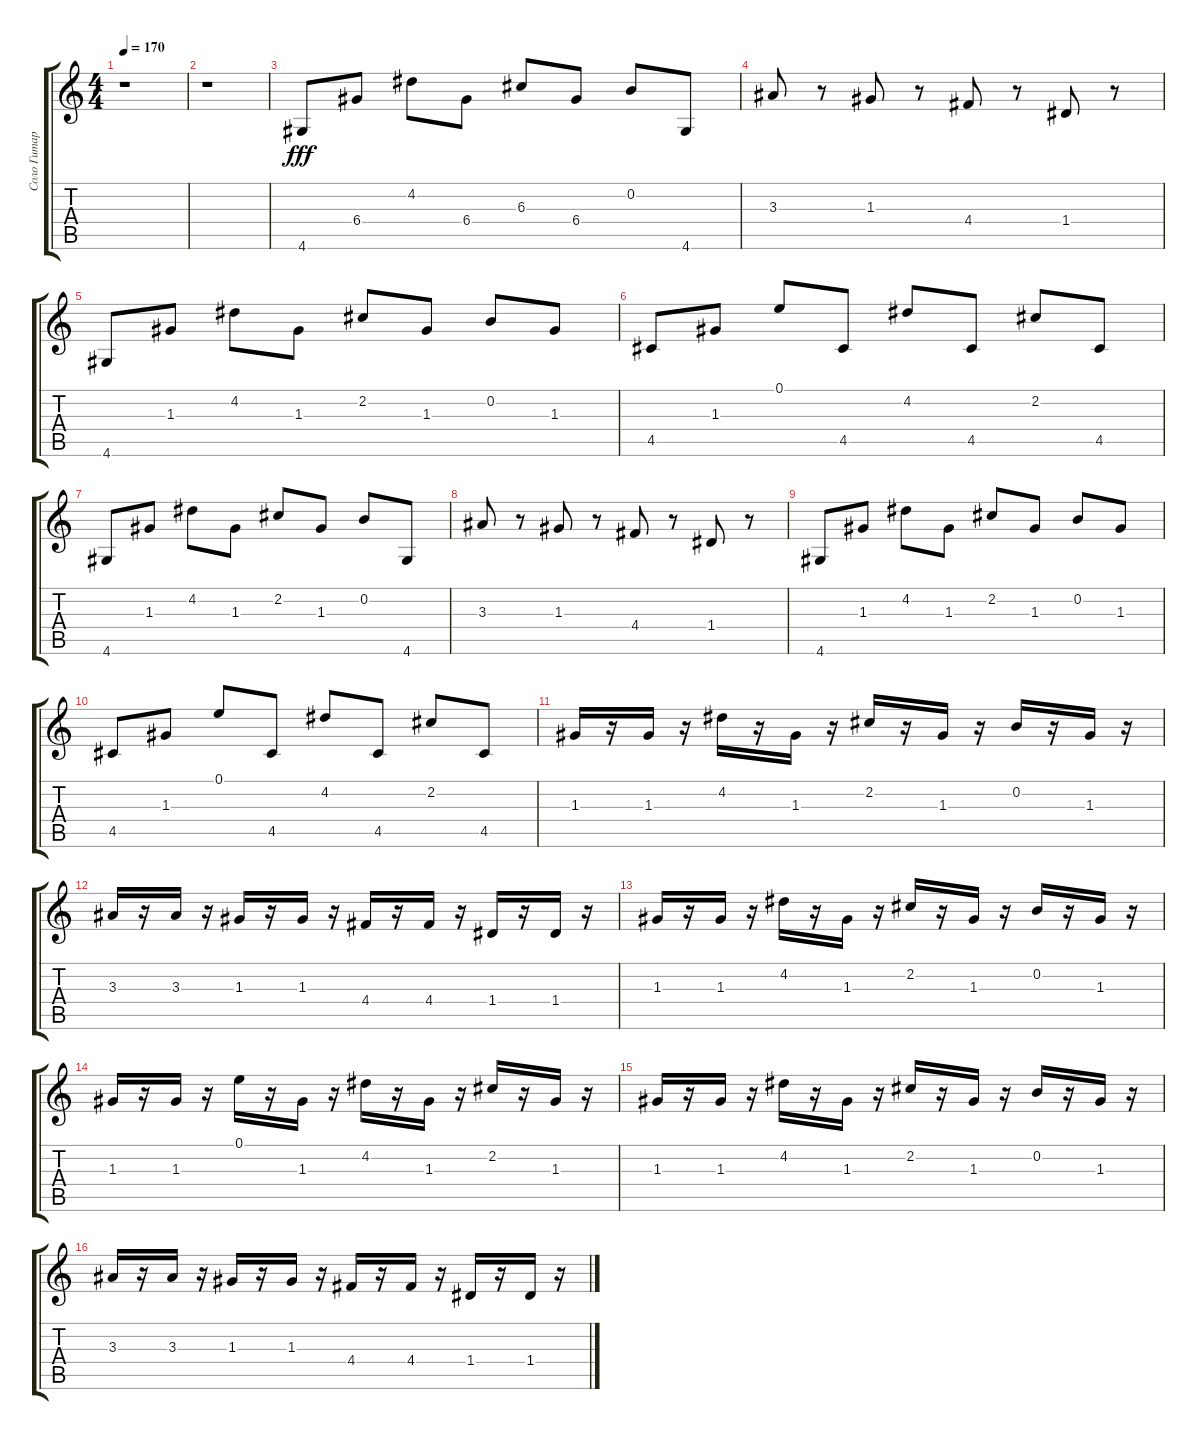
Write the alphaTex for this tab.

\track ("Соло Гитара" "Соло Гитар") {instrument overdrivenguitar}
\staff {score tabs}
\tuning (E4 B3 G3 D3 A2 E2) {hide}
\ts (4 4)
\tempo 170
\clef g2
\ks c
r.1{dy fff} |
r.1 |
4.6.8 6.4.8 4.2.8 6.4.8 6.3.8 6.4.8 0.2.8 4.6.8 |
3.3.8 r.8 1.3.8 r.8 4.4.8 r.8 1.4.8 r.8 |
4.6.8 1.3.8 4.2.8 1.3.8 2.2.8 1.3.8 0.2.8 1.3.8 |
4.5.8 1.3.8 0.1.8 4.5.8 4.2.8 4.5.8 2.2.8 4.5.8 |
4.6.8 1.3.8 4.2.8 1.3.8 2.2.8 1.3.8 0.2.8 4.6.8 |
3.3.8 r.8 1.3.8 r.8 4.4.8 r.8 1.4.8 r.8 |
4.6.8 1.3.8 4.2.8 1.3.8 2.2.8 1.3.8 0.2.8 1.3.8 |
4.5.8 1.3.8 0.1.8 4.5.8 4.2.8 4.5.8 2.2.8 4.5.8 |
1.3.16 r.16 1.3.16 r.16 4.2.16 r.16 1.3.16 r.16 2.2.16 r.16 1.3.16 r.16 0.2.16 r.16 1.3.16 r.16 |
3.3.16 r.16 3.3.16 r.16 1.3.16 r.16 1.3.16 r.16 4.4.16 r.16 4.4.16 r.16 1.4.16 r.16 1.4.16 r.16 |
1.3.16 r.16 1.3.16 r.16 4.2.16 r.16 1.3.16 r.16 2.2.16 r.16 1.3.16 r.16 0.2.16 r.16 1.3.16 r.16 |
1.3.16 r.16 1.3.16 r.16 0.1.16 r.16 1.3.16 r.16 4.2.16 r.16 1.3.16 r.16 2.2.16 r.16 1.3.16 r.16 |
1.3.16 r.16 1.3.16 r.16 4.2.16 r.16 1.3.16 r.16 2.2.16 r.16 1.3.16 r.16 0.2.16 r.16 1.3.16 r.16 |
3.3.16 r.16 3.3.16 r.16 1.3.16 r.16 1.3.16 r.16 4.4.16 r.16 4.4.16 r.16 1.4.16 r.16 1.4.16 r.16
